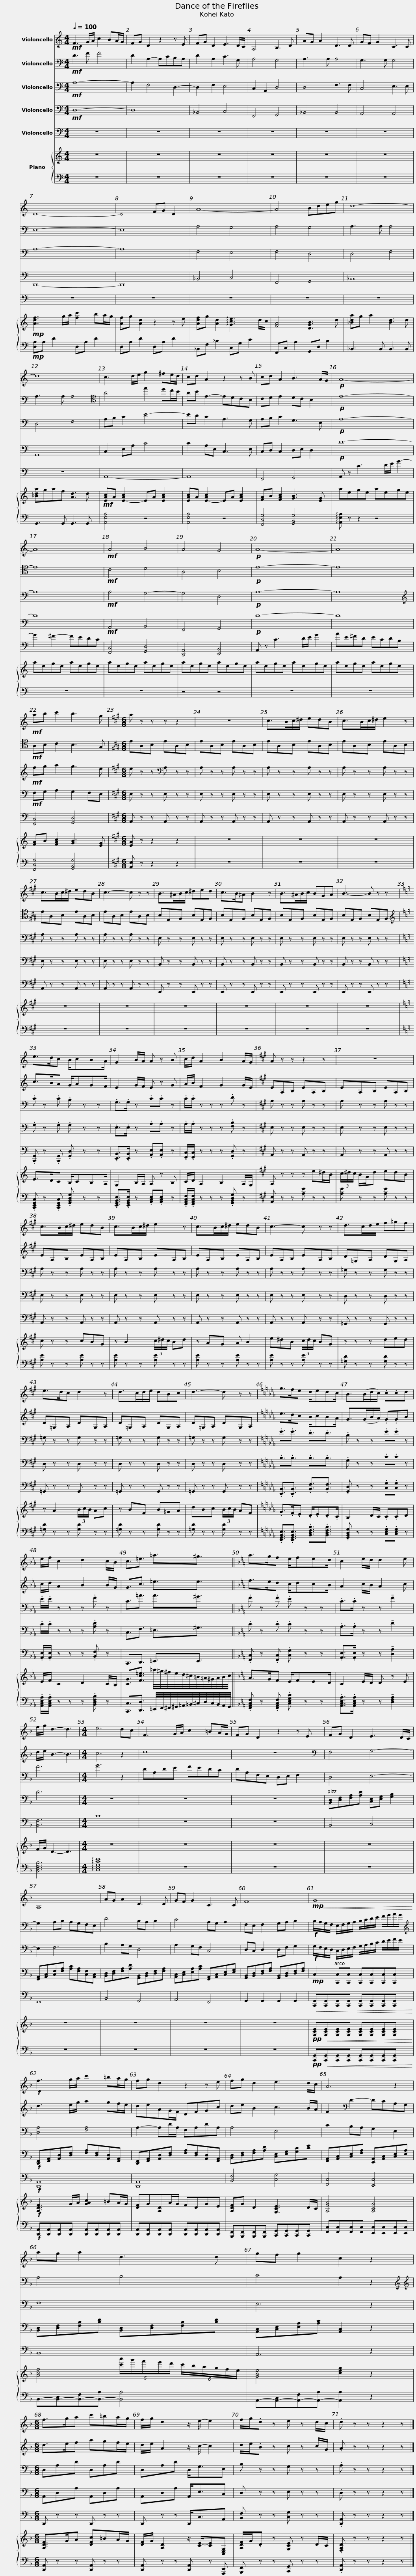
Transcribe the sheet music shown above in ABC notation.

X:1
%%score 1 2 3 4 5 { 6 | 7 }
L:1/8
Q:1/4=100
M:4/4
I:linebreak $
K:C
V:1 treble
V:2 bass
V:3 bass
V:4 bass
V:5 bass
V:6 treble
V:7 bass
V:1
!mf! F3 G/A/ c2 BA/G/ | FG D2 z2 z E | FG D2 E3 D/C/ | A,4 B,3 D | AG A2 D3 D |$ %5
 GF G2 C3 C | D8- | D4 FG D2 | A8- | A4 Bdeg |$ %10
 d8- | d8 | c3 d/e/ g2 ^fe/d/ | cd A2 z2 z B | cd A2 B3 A/G/ |$ %15
!p! A8- | A8 |!mf! A4 B4 | A4 G4 |!p! A8- |$ %20
 A8 |!mf! ab c'2 b3 g |[K:A][M:6/8] a z z z z2 | z6 | c>Bc/^d/ edB |$ %25
 c>Bc/^d/ e2 z | c>Bc/^d/ edB | c3- c z z | B>^AB/c/ ^ded | c>B^A B2 z |$ %30
 B>^AB/c/ BGA | B3- B z z |[K:C] e>dc B/cBA/ | G2 B/A/ A z B |$ c/d/ A2 B2 A/G/ | %35
[K:A] A z z z2 z | z6 | c>Bc/^d/ edB |$ c>Bc/^d/ e2 z | c>Bc/^d/ edB | %40
 c3- c z z | d>cd/e/ f=gf |$ e>dc d2 z | d>cd/e/ dBc | d3- d z z | %45
[K:Eb] g>fe d/edc/ |$ B>(Bd/c/) .c.cd | e/f/ c2 d2 c/B/ | c3/2=e3/2 =a3/2^g3/2 ||$[K:F] a>gf e/fed/ | %50
 c2 e/d/ d2 e | f/g/ d2- d3 |[K:F][M:4/4] e6 dc | F3 G/A/ c2 =BA/G/ |$ FG D2 z2 z E | %55
 FG D2 E3 D/C/ | A,8 | AG A2 D3 D | GF G2 C3 C |$ F8 | %60
!mp!!<(! G8!<)! |!f! f3 g/a/ c'2 =ba/g/ |$ fg d2 z2 z e | fg d2 e3 d/c/ | A6 z2 |$ %65
 ag a2 d3 d | gf g2 c2 z2 |[M:6/8] f>ga c'=ba/g/ |$ f/g/ d2 z/ e/- e2 | f/g/.d z e z d/c/ | %70
 .d z z z2 z |] %71
V:2
!mf! D3 F F4 | D2 A,2- A,CB,A, | D2 A,2 C3 G, | A,4 G,4 | A,3 A, A,4 |$ %5
 G,3 G, G,4 | E,8- | E,8 | A,4 G,4 | A,4 G,4 |$ %10
 A,3 A, A,4 | A,3 A, A,4 |[K:tenor] A4 e2 dc/B/ | AB E2- EDCB, | CD E2 DC B,2 |$ %15
!p! E8- | E8 |!mf! C4 D4 | A,4 B,4 |!p! E8- |$ %20
 E8 |!mf! A,B, C2 B,3 G, |[K:A][M:6/8] EA,B, EA,B, | EA,B, EA,B, | EA,B, EA,B, |$ %25
 EA,B, EA,B, | EA,B, EA,B, | EA,B, EA,B, | B,E,F, B,E,F, | B,E,F, B,E,F, |$ %30
 B,E,F, B,E,F, | B,E,F, B,E,F, |[K:C][K:treble] c>BA G/AGF/ | E2 G/F/ E z G |$ A/B/ F2 G2 G/E/ | %35
[K:A] EA,B, EA,B, | EA,B, EA,B, | EA,B, EA,B, |$ EA,B, EA,B, | EA,B, EA,B, | %40
 EA,B, EA,B, | D=G,A, DG,A, |$ D=G,A, DG,A, | D=G,A, DG,A, | D=G,A, DG,A, | %45
[K:Eb] e>dc B/cBA/ |$ G>(GB/A/) .G.GB | c/d/ A2 B2 B/G/ | G3/2c3/2 =e3/2e3/2 ||$[K:F] f>ed c/dcB/ | %50
 A2 c/B/ A2 c | d/e/ B2- B3 |[K:F][M:4/4] c6 z2 | d8 |$ z8 | %55
[K:bass] F,4 G,4- | G,2 A,B, A,G,F,E, | D4 B,A, B,2 | C4 A,G, A,2 |$ F,E, F,2 G,A, B,2 | %60
!f! B,/A,/G,/F,/ E,/F,/G,/A,/ B,/C/D/E/ F/G/A/G/ |[K:treble] d3 e/g/ a2 gf/e/ |$ deAG/F/ DFGc | de B2 c3 B/A/ | F2[K:bass] D2- DCA,G, |$ %65
 A,4 B,4 | C4 A,2 z2 |[M:6/8][K:treble][K:treble] d>ef agf/e/ |$ d/e/ A2 z/ c/- c2 | d/e/.B z c z c/G/ | %70
 .A z z z2 z |] %71
V:3
!mf! A,8- | A,2 F,4 D,2- | D,2 F,2 E,4 | C,2 A,,2 D,4 | D,4 F,3 F, |$ %5
 C,4 E,3 E, | A,8- | A,8 | F,4 E,4 | F,4 D,4 |$ %10
 D,4 F,4 | D,4 F,4 | A,B, C2 E4- | ED C2 A,3 G, | A,B, C2 G,3 E, |$ %15
!p! A,8- | A,8 |!mf! A,4 G,4- | G,4 D,4 |!p! A,8- |$ %20
 A,8 |[K:treble]!mf! fg a2 g3 e |[K:A][M:6/8] e z z[K:bass] A, z z | A, z z A, z z | A, z z A, z z |$ %25
 A, z z A, z z | A, z z A, z z | A, z z A, z z | E, z z E, z z | E, z z E, z z |$ %30
 E, z z E, z z | E, z z E, z z |[K:C] .C z .C .B, z z | .G,>.G, z .C.C z |$ .C/.C/ z z z .D z | %35
[K:A] A, z z A, z z | A, z z A, z z | A, z z A, z z |$ A, z z A, z z | A, z z A, z z | %40
 A, z z A, z z | =G, z z G, z z |$ =G, z z G, z z | =G, z z G, z z | =G, z z G, z z | %45
[K:Eb] .E3/2.E3/2 .D3/2.D3/2 |$ .B, z z .E.E z | .E/.E/ z z z .F z | C3/2=A3/2 A3/2^G3/2 ||$[K:F] .F z .F .E z z | %50
 .C>.C z z !tenuto!F2 | F6 |[K:F][M:4/4] G6 z2 | DA,DE FEDC |$ DA,F,E, D,E, F,2 | %55
 D,4 E,4- | E,2 F,6 | B,2 A,G, D,4 | A,2 G,F, C,4 |$ D,C, D,2 D,F, G,2 | %60
!f! G,/F,/E,/D,/ C,/D,/E,/F,/ G,/A,/B,/C/ D/E/F/E/ | [D,A,]4 [F,A,]4 |$ A,2- A,D/A,/ F,A,DA, | A,4 E,4 | C2 B,A, G,2 E,2 |$ %65
 F,8 | E,6 z2 |[M:6/8] D,A,D D,A,D |$ D,A,D D,<G,E, | B, z z G, z z | %70
 .A, z z z2 z |] %71
V:4
!mf! D,8- | D,8 | _B,,4 C,4 | F,,4 G,,4 | _B,,4 B,,4 |$ %5
 A,,4 A,,4 | D,,8- | D,,8 | _B,,4 C,4 | F,,4 G,,4 |$ %10
 _B,,8 | G,,8 | C,2 E,A, C4 | C2 A,E, C,3 E, | C,D, C,2 D,E, D,2 |$ %15
!p! D8- | D8 |!mf! A,,4 B,,4 | F,,4 G,,4 |!p! D8- |$ %20
 D8 |!mf! F,G, A,2 G,2 F,E, |[K:A][M:6/8] E, z z E, z z | E, z z E, z z | E, z z E, z z |$ %25
 E, z z E, z z | E, z z E, z z | E, z z E, z z | B,, z z B,, z z | B,, z z B,, z z |$ %30
 B,, z z B,, z z | B,, z z B,, z z |[K:C] .G, z .G, .G, z z | .E,>.E, z .A,.A, z |$ .A,/.A,/ z z z .[F,B,] z | %35
[K:A] E, z z E, z z | E, z z E, z z | E, z z E, z z |$ E, z z E, z z | E, z z E, z z | %40
 E, z z E, z z | D, z z D, z z |$ D, z z D, z z | D, z z D, z z | D, z z D, z z | %45
[K:Eb] .B,3/2.B,3/2 .B,3/2.B,3/2 |$ .G, z z .C.C z | .C/.C/ z z z .[A,D] z | C,3/2F,3/2 =E,3/2^G,3/2 ||$[K:F] .C z .C .C z z | %50
 .A,>.A, z z !tenuto!D2 | D6 |[K:F][M:4/4] z8 | z8 |$ z8 | %55
 [B,,D,][D,F,][F,A,][A,D] [C,E,][E,G,] [G,B,]2 | [F,,A,,][A,,C,][C,F,][F,A,] [A,C][F,A,][C,F,][A,,C,] | [B,,D,][D,F,][F,A,][A,D] [G,,B,,][B,,D,][D,F,][F,A,] | [A,,C,][C,E,][E,A,][A,C] [F,,A,,][A,,C,][C,E,][E,G,] |$ [G,,B,,][B,,D,][D,F,][F,A,] [G,,B,,][B,,D,][D,F,][F,A,] | %60
!mp! C,2 [C,,C,][C,,C,] [C,,C,][C,,C,][C,,C,][C,,C,] |!f! [D,,F,,][F,,A,,][A,,D,][D,F,] [F,A,][D,F,][A,,D,][F,,A,,] |$ [D,,F,,][F,,A,,][A,,D,][D,F,] [F,A,][D,F,][A,,D,][F,,A,,] | [B,,D,][D,F,][F,A,][A,D] [C,E,][E,G,][G,C][CE] | [F,,A,,][A,,C,][C,E,][F,A,] [E,,A,,][A,,C,][C,E,][E,A,] |$ %65
 [B,,D,][D,F,][F,B,][B,D] [B,,D,][D,F,][F,B,][B,D] | [A,,C,][C,E,][E,A,][A,C] [A,,C,]2 z2 |[M:6/8] A,,D,A, A,,D,A, |$ A,,D,A, A,,<E,C, | D, z z E, z z | %70
 .D, z z z2 z |] %71
V:5
 z8 | z8 | z8 | z8 | z8 |$ %5
 z8 | z8 | z8 | z8 | z8 |$ %10
 z8 | z8 | A,,8- | A,,8 | F,,4 G,,4 |$ %15
 A,, z C3 D/E/ G2- | G2 ^F2- FEDC | [F,,C,]4 [G,,D,]4 | [D,,A,,]4 [E,,B,,]4 | A,, z C3 D/E/ G2 |$ %20
 AE^FD ECDB, | [F,,C,]4 [G,,D,]4 |[K:A][M:6/8] A,, z z A,, z z | A,, z z A,, z z | A,, z z A,, z z |$ %25
 A,, z z A,, z z | A,, z z A,, z z | A,, z z A,, z z | E,, z z E,, z z | E,, z z E,, z z |$ %30
 E,, z z E,, z z | E,, z z E,, z z |[K:C] .[C,,G,,] z .[C,,G,,] .[G,,D,] z z | .[E,,B,,]>.[E,,B,,] z .[A,,E,].[A,,E,] z |$ .[F,,C,]/.[F,,C,]/ z z z .[G,,D,] z | %35
[K:A] A,, z z A,, z z | A,, z z A,, z z | A,, z z A,, z z |$ A,, z z A,, z z | A,, z z A,, z z | %40
 A,, z z A,, z z | =G,, z z G,, z z |$ =G,, z z G,, z z | =G,, z z G,, z z | =G,, z z G,, z z | %45
[K:Eb] .[E,,B,,]3/2.[E,,B,,]3/2 .[B,,F,]3/2.[B,,F,]3/2 |$ .[G,,D,] z z .[C,G,].[C,G,] z | .[A,,E,]/.[A,,E,]/ z z z .[B,,F,] z | C,,3/2D,,3/2 =E,,3/2E,,3/2 ||$[K:F] .[F,,C,] z .[F,,C,] .[C,G,] z z | %50
 .[A,,E,]>.[A,,E,] z z !tenuto![D,A,]2 | [B,,F,]6 |[K:F][M:4/4] C8 | z8 |$ z8 | %55
 B,,4 C,4 | F,,8 | B,,4 G,,4 | A,,4 F,,4 |$ G,,2 G,,2 G,,2 G,,2 | %60
!<(! [C,,G,,][C,,G,,][C,,G,,][C,,G,,] [C,,G,,][C,,G,,][C,,G,,][C,,G,,]!<)! |!f! [D,,A,,]8 |$ [D,,A,,]8 | [B,,F,]4 [C,G,]4 | [F,,C,]4 [E,,C,]4 |$ %65
 B,,8 | A,,6 z2 |[M:6/8] D,, z z D,, z z |$ D,, z z D,,<C,A,, | [B,,F,] z z [C,G,] z z | %70
 .[D,,A,,] z z z2 z |] %71
V:6
 z8 | z8 | z8 | z8 | z8 |$ %5
 z8 |!mp! [Adf]3 g/a/ [fc']2 ba/g/ | [Af]g [Ad]2 z2 z e | [Adf]g [Ad]2 !arpeggio![Gce]3 d/c/ | [FA]4 [DGB]3 d |$ %10
 [_Bda]g a2 [Bd]3 d | [_Bda]gaf [Ad]3 d |!mf! [EAc]A [E-Ac]2 EA [EAc]2 | [EAc]A [E-Ac]2 EA [EAc]2 | [FA]B [FAc]2 [GB]3 [EG] |$ %15
 aege aege | aege aege | aege aege | aege aege | aege aege |$ %20
 aege aege | [FA]B [FAc]2 [GB]3 [EG] |[K:A][M:6/8] [EA] z z2 z2 | z6 | z6 |$ %25
 z6 | z6 | z6 | z6 | z6 |$ %30
 z6 | z6 |[K:C] E>DC B,/CB,A,/ | G,2 B,/A,/ A, z B, |$ C/D/ A,2 B,2 A,/G,/ | %35
[K:A] A, z z z e^d/B/ | (3c/^d/c/ B/G/d edB | c z z cBG |$ z B2 (3c/^d/c/ Bd | z AG A B2 | %40
 e^dB (3c/d/c/ BG | z z z ded |$ z A2 (3B/c/B/ Ac | z BF B=GA | dBc (3B/c/B/ AF | %45
[K:Eb] .G>.F.E .D/.E.D.C/ |$ B,2 D/C/ .C.CD | E/F/ C2 D2 C/B,/ | [CG]3/2[Fc=e]3/2 =a/4^g/4^f/4e/4d/4^c/4=B/4=A/4^G/4A/4B/4c/4 ||$[K:F] A>GF E/FED/ | %50
 C2 E/D/ D z E | F/G/ D2- D3 |[K:F][M:4/4] z8 | z8 |$ z8 | %55
 z8 | z8 | z8 | z8 |$ z8 | %60
!pp! [G,CE]!<(![G,CE][G,CE][G,CE] [G,CE][G,CE][G,CE][G,CE]!<)! |!f! [A,DF]3 G/A/ [GAc]2 =BA/G/ |$ [DF]G[A,D]A/G/ FDGE | [A,DF]G D2 [G,CE]3 D/C/ | [A,FA]4 [A,CG]4 |$ %65
 [Acf]4 (5:4:5[c'a']/g'/f'/e'/d'/ (6:4:6c'/b/a/g/f/e/ | [GBe]4 [ceg]2 z2 |[M:6/8] [A,DF]>GA [DFc]=BA/G/ |$ [DF]/G/ [A,D]2 z/ [CE-]/[CE][C,E,G,] | [A,DF]/G/.D z [G,CE] z D/C/ | %70
 .[F,A,D] z z z2 z |] %71
V:7
 z8 | z8 | z8 | z8 | z8 |$ %5
 z8 |!mp! [D,A,]A, D2 D,A, D2 | D,A, D2 D,A, D2 | _B,,F, _B,2 C,G, C2 | F,,C, A,2 G,,D, B,2 |$ %10
 _B,,3 B,, B,,3 B,, | G,,3 G,, G,,3 G,, | [A,,E,A,]4 z4 | [A,,E,A,]4 z4 | [F,,C,G,]4 [G,,B,,G,]4 |$ %15
 !arpeggio![A,,E,A,] z z2 z4 | z8 | z8 | z4 z4 | z8 |$ %20
 z8 | [F,,C,G,]4 [G,,B,,G,]4 |[K:A][M:6/8] [A,,E,] z z2 z2 | z6 | z6 |$ %25
 z6 | z6 | z6 | z6 | z6 |$ %30
 z6 | z6 |[K:C] .[C,,E,,G,,C,] z .[C,,E,,G,,C,] .[G,,B,,D,G,] z z | .[E,,G,,B,,E,]>.[E,,G,,B,,E,] z .[A,,C,E,].[A,,C,E,] z |$ .[F,,A,,C,F,]/.[F,,A,,C,F,]/ z z z .[G,,B,,D,G,] z | %35
[K:A] [A,,E,] z z [A,E] z z | [A,E] z z [A,E] z z | [A,E] z z [A,E] z z |$ [A,E] z z [A,E] z z | [A,E] z z [A,E] z z | %40
 [A,E] z z [A,E] z z | [=G,D] z z [G,D] z z |$ [=G,D] z z [G,D] z z | [=G,D] z z [G,D] z z | [=G,D] z z [G,D] z z | %45
[K:Eb] .[E,,G,,B,,E,]3/2.[E,,G,,B,,E,]3/2 .[B,,D,F,B,]3/2.[B,,D,F,B,]3/2 |$ .[G,,B,,D,G,] z z .[C,E,G,].[C,E,G,] z | .[A,,C,E,A,]/.[A,,C,E,A,]/ z z z .[B,,D,F,B,] z | [C,,C,]3/2[D,,D,]3/2 =E,,/4F,,/4^F,,/4^G,,/4=A,,/4=B,,/4^C,/4D,/4C,/4B,,/4A,,/4G,,/4 ||$[K:F] .[F,,A,,C,F,] z .[F,,A,,C,F,] .[C,E,G,C] z z | %50
 .[A,,C,E,A,]>.[A,,C,E,A,] z z !tenuto![D,F,A,]2 | [B,,D,F,B,]6 |[K:F][M:4/4] !arpeggio![C,E,G,CE]8 | z8 |$ z8 | %55
 z8 | z8 | z8 | z8 |$ z8 | %60
!pp! [C,,G,,]!<(![C,,G,,][C,,G,,][C,,G,,] [C,,G,,][C,,G,,][C,,G,,][C,,G,,]!<)! |!f! [D,,A,,][D,,A,,][D,,A,,][D,,A,,] [D,,A,,][D,,A,,][D,,A,,][D,,A,,] |$ [D,,A,,][D,,A,,][D,,A,,][D,,A,,] [D,,A,,][D,,A,,][D,,A,,][D,,A,,] | [B,,,F,,][B,,,F,,][B,,,F,,][B,,,F,,] [C,,G,,][C,,G,,][C,,G,,][C,,G,,] | [F,,C,][F,,C,][F,,C,][F,,C,] [E,,C,][E,,C,][E,,C,][E,,C,] |$ %65
 B,,-[B,,-D,][B,,-F,][B,,-A,] [B,,A,]4 | A,,-[A,,-C,][A,,-F,][A,,-A,] [A,,A,]2 z2 |[M:6/8] [D,,A,,] z z [D,,A,,] z z |$ [D,,A,,] z z [D,,A,,] z [A,,,E,,] | [B,,,F,,] z z [C,,G,,] z z | %70
 .[D,,A,,] z z z2 z |] %71
